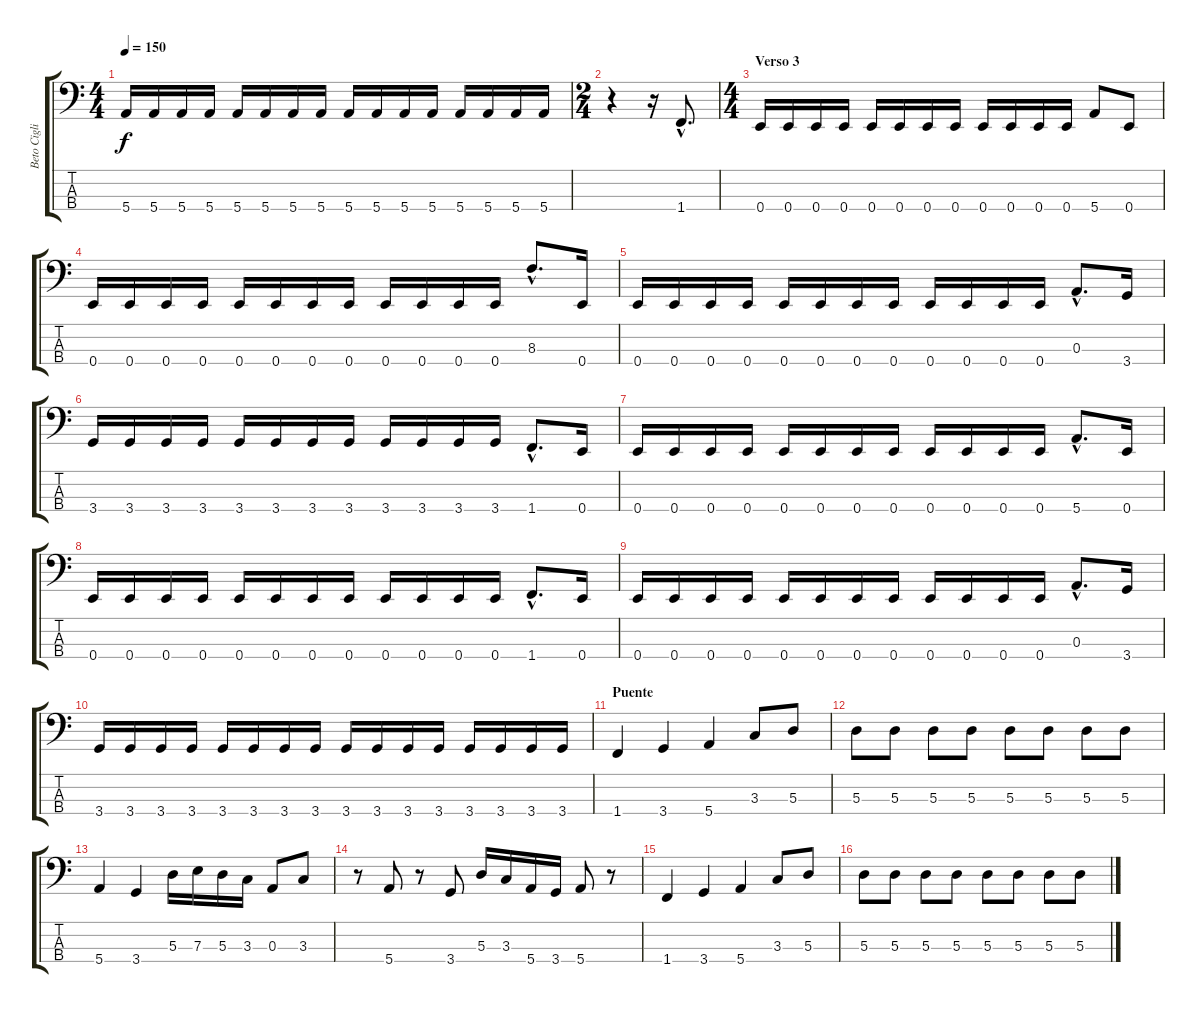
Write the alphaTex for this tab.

\track ("Beto Ciglioti (bajo)" "Beto Cigli") {instrument electricbassfinger}
\staff {score tabs}
\tuning (G2 D2 A1 E1) {hide}
\ts (4 4)
\tempo 150
\clef f4
\ks c
5.4.16{dy f} 5.4.16 5.4.16 5.4.16 5.4.16 5.4.16 5.4.16 5.4.16 5.4.16 5.4.16 5.4.16 5.4.16 5.4.16 5.4.16 5.4.16 5.4.16 |
\ts (2 4)
r.4 r.16 1.4{hac}.8{d} |
\ts (4 4)
\section ("" "Verso 3")
0.4.16 0.4.16 0.4.16 0.4.16 0.4.16 0.4.16 0.4.16 0.4.16 0.4.16 0.4.16 0.4.16 0.4.16 5.4.8 0.4.8 |
0.4.16 0.4.16 0.4.16 0.4.16 0.4.16 0.4.16 0.4.16 0.4.16 0.4.16 0.4.16 0.4.16 0.4.16 8.3{hac}.8{d} 0.4.16 |
0.4.16 0.4.16 0.4.16 0.4.16 0.4.16 0.4.16 0.4.16 0.4.16 0.4.16 0.4.16 0.4.16 0.4.16 0.3{hac}.8{d} 3.4.16 |
3.4.16 3.4.16 3.4.16 3.4.16 3.4.16 3.4.16 3.4.16 3.4.16 3.4.16 3.4.16 3.4.16 3.4.16 1.4{hac}.8{d} 0.4.16 |
0.4.16 0.4.16 0.4.16 0.4.16 0.4.16 0.4.16 0.4.16 0.4.16 0.4.16 0.4.16 0.4.16 0.4.16 5.4{hac}.8{d} 0.4.16 |
0.4.16 0.4.16 0.4.16 0.4.16 0.4.16 0.4.16 0.4.16 0.4.16 0.4.16 0.4.16 0.4.16 0.4.16 1.4{hac}.8{d} 0.4.16 |
0.4.16 0.4.16 0.4.16 0.4.16 0.4.16 0.4.16 0.4.16 0.4.16 0.4.16 0.4.16 0.4.16 0.4.16 0.3{hac}.8{d} 3.4.16 |
3.4.16 3.4.16 3.4.16 3.4.16 3.4.16 3.4.16 3.4.16 3.4.16 3.4.16 3.4.16 3.4.16 3.4.16 3.4.16 3.4.16 3.4.16 3.4.16 |
\section ("" "Puente")
1.4.4 3.4.4 5.4.4 3.3.8 5.3.8 |
5.3.8 5.3.8 5.3.8 5.3.8 5.3.8 5.3.8 5.3.8 5.3.8 |
5.4.4 3.4.4 5.3.16 7.3.16 5.3.16 3.3.16 0.3.8 3.3.8 |
r.8 5.4.8 r.8 3.4.8 5.3.16 3.3.16 5.4.16 3.4.16 5.4.8 r.8 |
1.4.4 3.4.4 5.4.4 3.3.8 5.3.8 |
5.3.8 5.3.8 5.3.8 5.3.8 5.3.8 5.3.8 5.3.8 5.3.8
